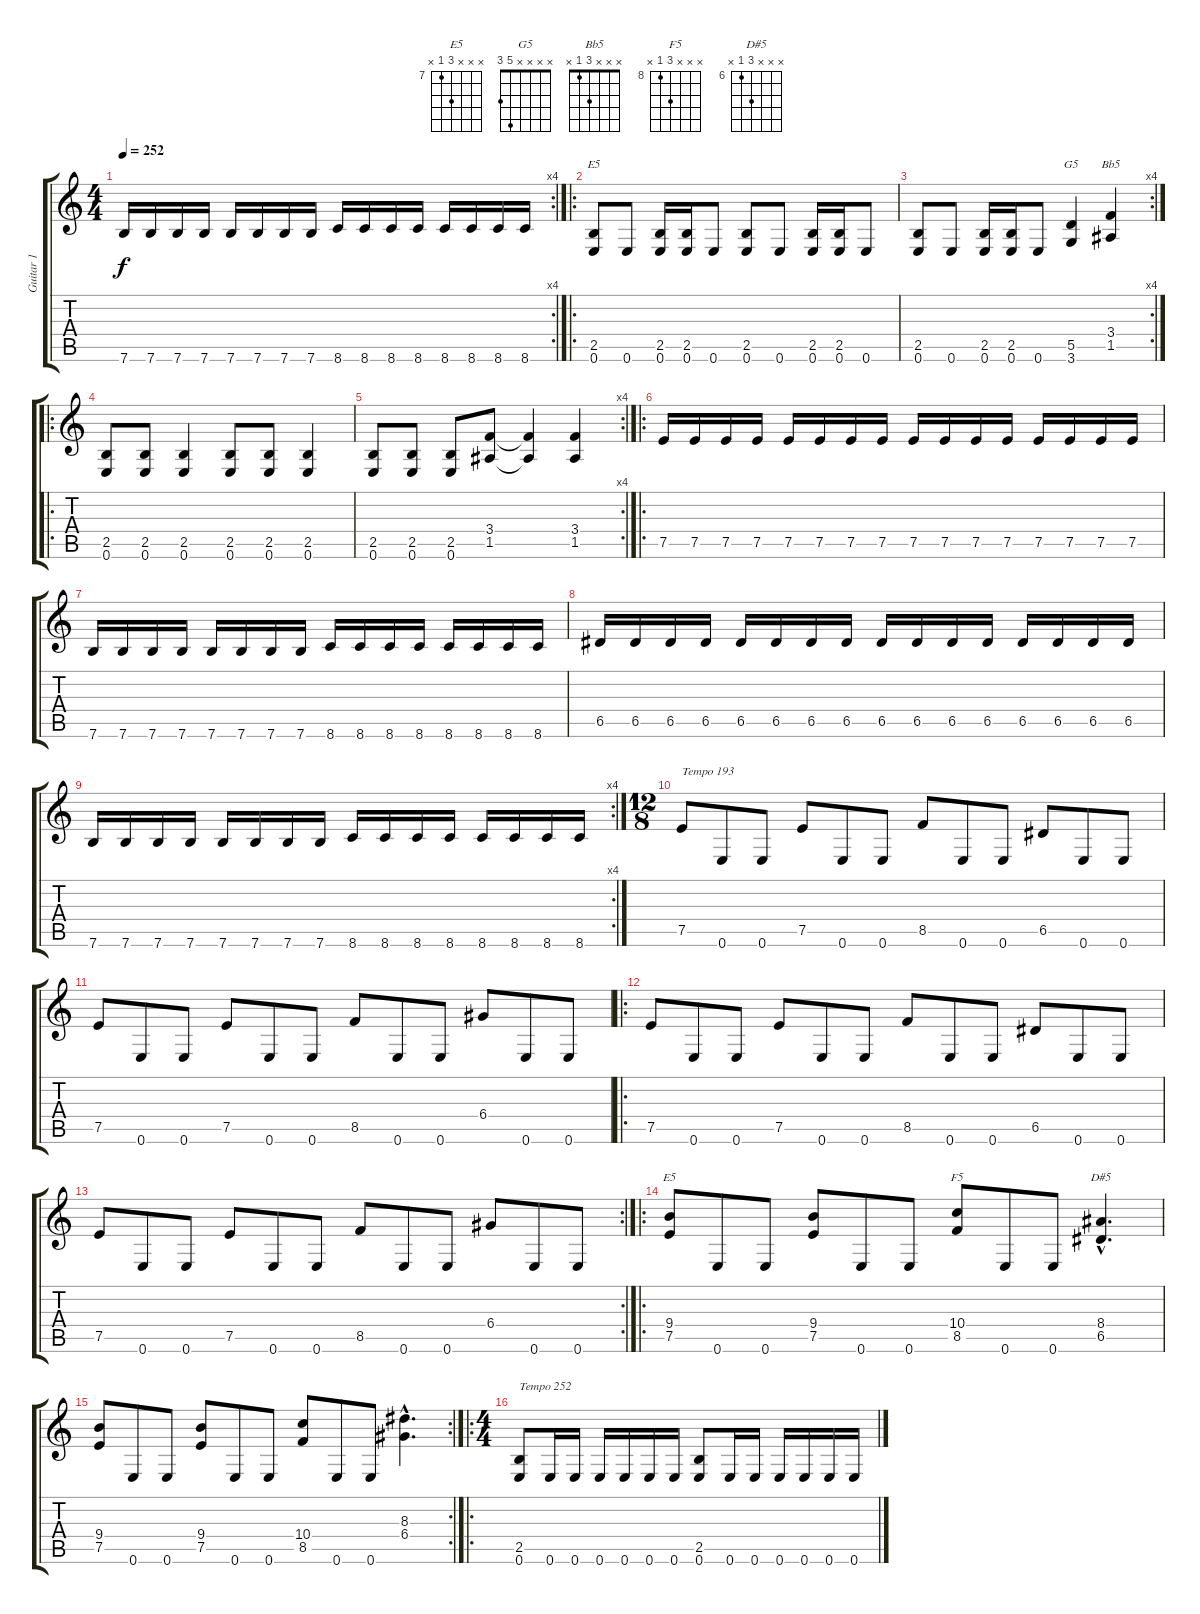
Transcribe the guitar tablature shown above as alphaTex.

\track ("Guitar 1" "Guitar 1") {instrument overdrivenguitar}
\staff {score tabs}
\tuning (E4 B3 G3 D3 A2 E2) {hide}
\chord ("E5" x x x x 2 0)
\chord ("G5" x x x x 5 3)
\chord ("Bb5" x x x 3 1 x)
\chord ("E5" x x x 9 7 x) {firstfret 7}
\chord ("F5" x x x 10 8 x) {firstfret 8}
\chord ("D#5" x x x 8 6 x) {firstfret 6}
\rc 4
\ts (4 4)
\tempo 252
\clef g2
\ks c
7.6.16{dy f} 7.6.16 7.6.16 7.6.16 7.6.16 7.6.16 7.6.16 7.6.16 8.6.16 8.6.16 8.6.16 8.6.16 8.6.16 8.6.16 8.6.16 8.6.16 |
\ro
(2.5 0.6).8{ch "E5"} 0.6.8 (2.5 0.6).16 (2.5 0.6).16 0.6.8 (2.5 0.6).8 0.6.8 (2.5 0.6).16 (2.5 0.6).16 0.6.8 |
\rc 4
(2.5 0.6).8 0.6.8 (2.5 0.6).16 (2.5 0.6).16 0.6.8 (5.5 3.6).4{ch "G5"} (3.4 1.5).4{ch "Bb5"} |
\ro
(2.5 0.6).8 (2.5 0.6).8 (2.5 0.6).4 (2.5 0.6).8 (2.5 0.6).8 (2.5 0.6).4 |
\rc 4
(2.5 0.6).8 (2.5 0.6).8 (2.5 0.6).8 (3.4 1.5).8 (3.4{t} 1.5{t}).4 (3.4 1.5).4 |
\ro
7.5.16 7.5.16 7.5.16 7.5.16 7.5.16 7.5.16 7.5.16 7.5.16 7.5.16 7.5.16 7.5.16 7.5.16 7.5.16 7.5.16 7.5.16 7.5.16 |
7.6.16 7.6.16 7.6.16 7.6.16 7.6.16 7.6.16 7.6.16 7.6.16 8.6.16 8.6.16 8.6.16 8.6.16 8.6.16 8.6.16 8.6.16 8.6.16 |
6.5.16 6.5.16 6.5.16 6.5.16 6.5.16 6.5.16 6.5.16 6.5.16 6.5.16 6.5.16 6.5.16 6.5.16 6.5.16 6.5.16 6.5.16 6.5.16 |
\rc 4
7.6.16 7.6.16 7.6.16 7.6.16 7.6.16 7.6.16 7.6.16 7.6.16 8.6.16 8.6.16 8.6.16 8.6.16 8.6.16 8.6.16 8.6.16 8.6.16 |
\ts (12 8)
7.5.8{txt "Tempo 193"} 0.6.8 0.6.8 7.5.8 0.6.8 0.6.8 8.5.8 0.6.8 0.6.8 6.5.8 0.6.8 0.6.8 |
7.5.8 0.6.8 0.6.8 7.5.8 0.6.8 0.6.8 8.5.8 0.6.8 0.6.8 6.4.8 0.6.8 0.6.8 |
\ro
7.5.8 0.6.8 0.6.8 7.5.8 0.6.8 0.6.8 8.5.8 0.6.8 0.6.8 6.5.8 0.6.8 0.6.8 |
\rc 2
7.5.8 0.6.8 0.6.8 7.5.8 0.6.8 0.6.8 8.5.8 0.6.8 0.6.8 6.4.8 0.6.8 0.6.8 |
\ro
(9.4 7.5).8{ch "E5"} 0.6.8 0.6.8 (9.4 7.5).8 0.6.8 0.6.8 (10.4 8.5).8{ch "F5"} 0.6.8 0.6.8 (8.4{hac} 6.5{hac}).4{d ch "D#5"} |
\rc 2
(9.4 7.5).8 0.6.8 0.6.8 (9.4 7.5).8 0.6.8 0.6.8 (10.4 8.5).8 0.6.8 0.6.8 (8.3{hac} 6.4{hac}).4{d} |
\ro
\ts (4 4)
(2.5 0.6).8{txt "Tempo 252"} 0.6.16 0.6.16 0.6.16 0.6.16 0.6.16 0.6.16 (2.5 0.6).8 0.6.16 0.6.16 0.6.16 0.6.16 0.6.16 0.6.16
